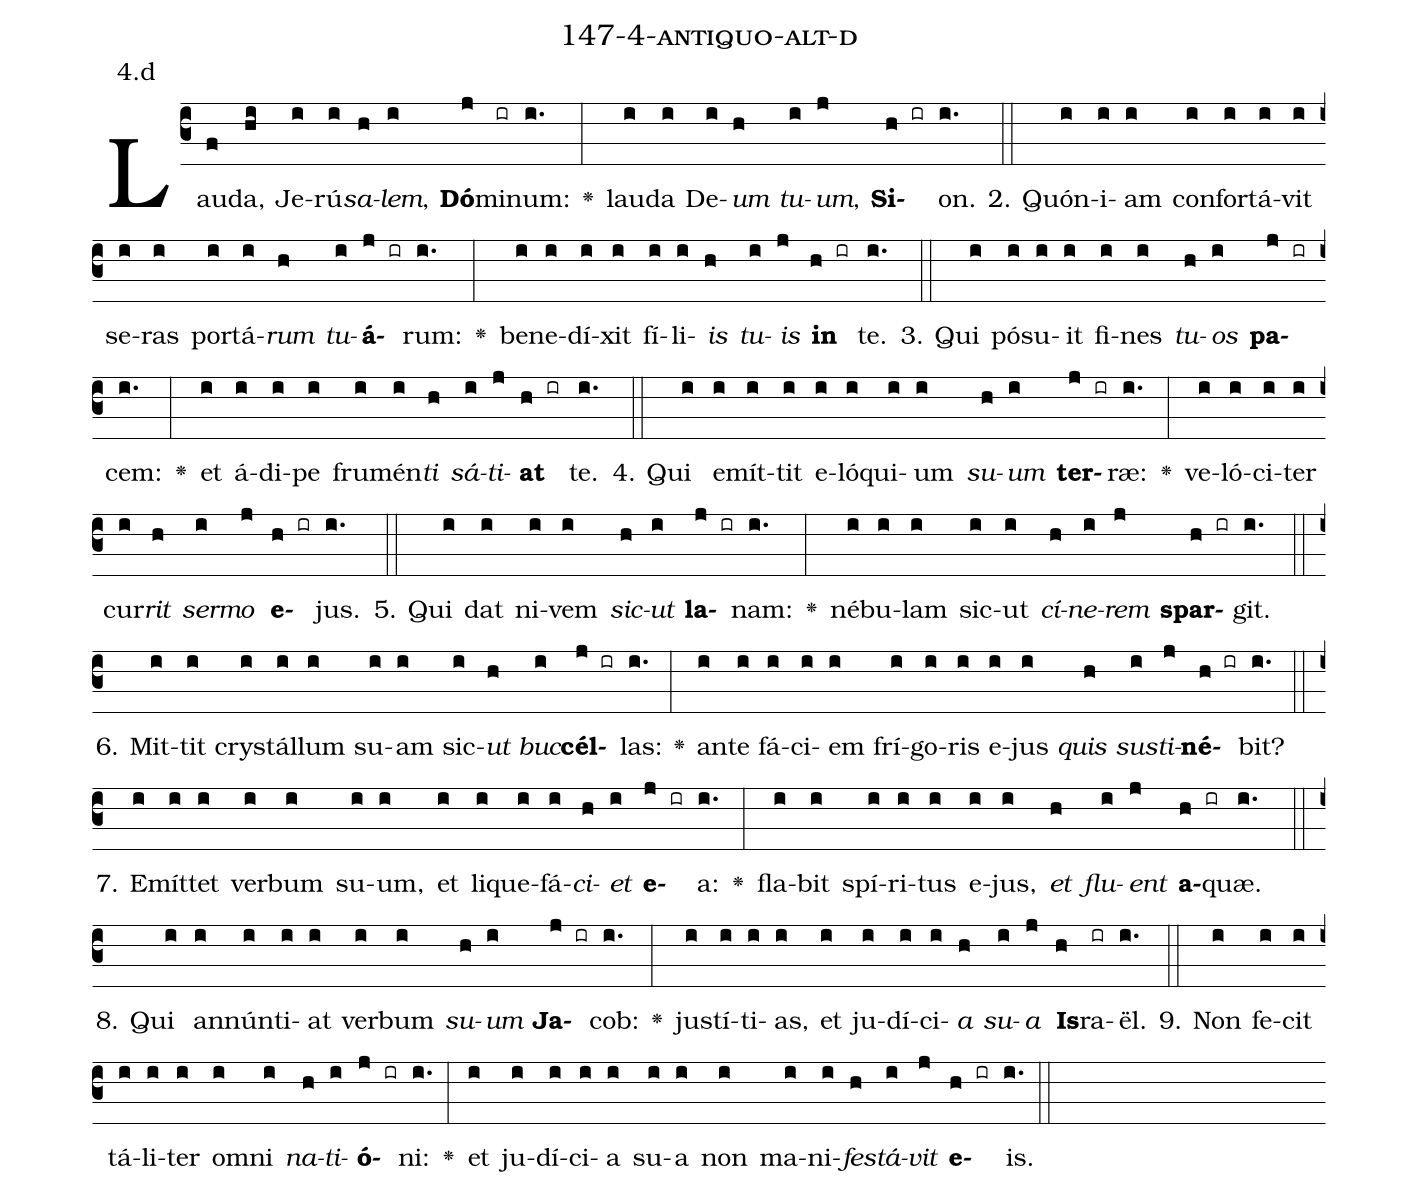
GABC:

name: 147-4-antiquo-alt-d;
annotation: 4.d;
%%
(c3)Lau(f)da,(hi) Je(i)rú(i)<i>sa</i>(h)<i>lem</i>,(i) <b>Dó</b>(j)mi(ir)num:(i.) <v>\greheightstar</v>(:) lau(i)da(i) De(i)<i>um</i>(h) <i>tu</i>(i)<i>um</i>,(j) <b>Si</b>(h ir)on.(i.) (::)
2. Quón(i)i(i)am(i) con(i)for(i)tá(i)vit(i) se(i)ras(i) por(i)tá(i)<i>rum</i>(h) <i>tu</i>(i)<b>á</b>(j ir)rum:(i.) <v>\greheightstar</v>(:) be(i)ne(i)dí(i)xit(i) fí(i)li(i)<i>is</i>(h) <i>tu</i>(i)<i>is</i>(j) <b>in</b>(h ir) te.(i.) (::)
3. Qui(i) pó(i)su(i)it(i) fi(i)nes(i) <i>tu</i>(h)<i>os</i>(i) <b>pa</b>(j ir)cem:(i.) <v>\greheightstar</v>(:) et(i) á(i)di(i)pe(i) fru(i)mén(i)<i>ti</i>(h) <i>sá</i>(i)<i>ti</i>(j)<b>at</b>(h ir) te.(i.) (::)
4. Qui(i) e(i)mít(i)tit(i) e(i)ló(i)qui(i)um(i) <i>su</i>(h)<i>um</i>(i) <b>ter</b>(j ir)ræ:(i.) <v>\greheightstar</v>(:) ve(i)ló(i)ci(i)ter(i) cur(i)<i>rit</i>(h) <i>ser</i>(i)<i>mo</i>(j) <b>e</b>(h ir)jus.(i.) (::)
5. Qui(i) dat(i) ni(i)vem(i) <i>sic</i>(h)<i>ut</i>(i) <b>la</b>(j ir)nam:(i.) <v>\greheightstar</v>(:) né(i)bu(i)lam(i) sic(i)ut(i) <i>cí</i>(h)<i>ne</i>(i)<i>rem</i>(j) <b>spar</b>(h ir)git.(i.) (::)
6. Mit(i)tit(i) crys(i)tál(i)lum(i) su(i)am(i) sic(i)<i>ut</i>(h) <i>buc</i>(i)<b>cél</b>(j ir)las:(i.) <v>\greheightstar</v>(:) an(i)te(i) fá(i)ci(i)em(i) frí(i)go(i)ris(i) e(i)jus(i) <i>quis</i>(h) <i>sus</i>(i)<i>ti</i>(j)<b>né</b>(h ir)bit?(i.) (::)
7. E(i)mít(i)tet(i) ver(i)bum(i) su(i)um,(i) et(i) li(i)que(i)fá(i)<i>ci</i>(h)<i>et</i>(i) <b>e</b>(j ir)a:(i.) <v>\greheightstar</v>(:) fla(i)bit(i) spí(i)ri(i)tus(i) e(i)jus,(i) <i>et</i>(h) <i>flu</i>(i)<i>ent</i>(j) <b>a</b>(h ir)quæ.(i.) (::)
8. Qui(i) an(i)nún(i)ti(i)at(i) ver(i)bum(i) <i>su</i>(h)<i>um</i>(i) <b>Ja</b>(j ir)cob:(i.) <v>\greheightstar</v>(:) jus(i)tí(i)ti(i)as,(i) et(i) ju(i)dí(i)ci(i)<i>a</i>(h) <i>su</i>(i)<i>a</i>(j) <b>Is</b>(h)ra(ir)ël.(i.) (::)
9. Non(i) fe(i)cit(i) tá(i)li(i)ter(i) om(i)ni(i) <i>na</i>(h)<i>ti</i>(i)<b>ó</b>(j ir)ni:(i.) <v>\greheightstar</v>(:) et(i) ju(i)dí(i)ci(i)a(i) su(i)a(i) non(i) ma(i)ni(i)<i>fes</i>(h)<i>tá</i>(i)<i>vit</i>(j) <b>e</b>(h ir)is.(i.) (::)
